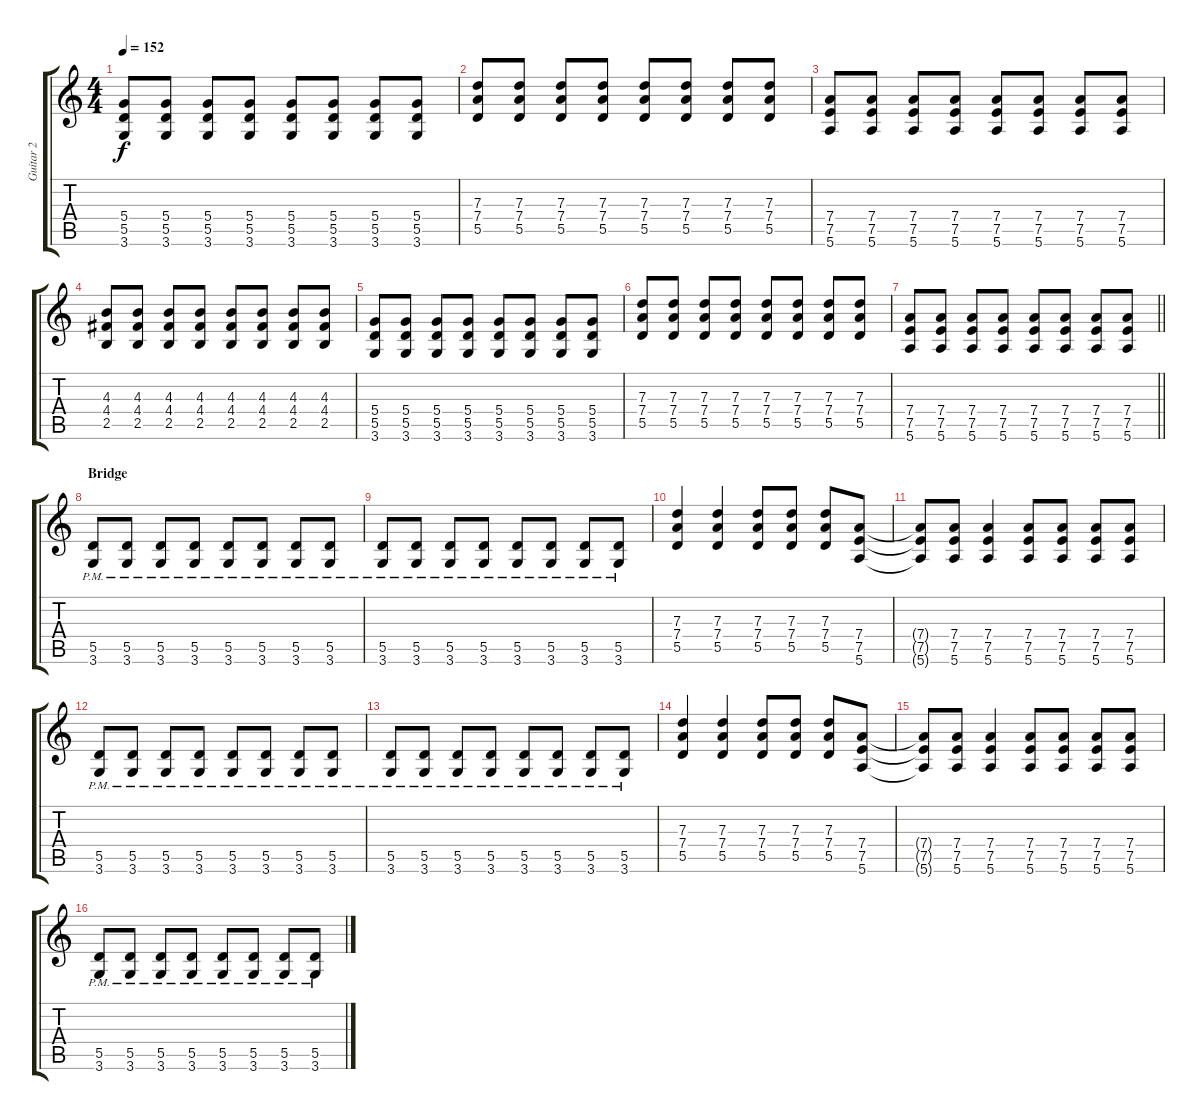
\track ("Guitar 2" "Guitar 2") {instrument overdrivenguitar}
\staff {score tabs}
\tuning (E4 B3 G3 D3 A2 E2) {hide}
\ts (4 4)
\tempo 152
\clef g2
\ks c
(5.4 5.5 3.6).8{dy f} (5.4 5.5 3.6).8 (5.4 5.5 3.6).8 (5.4 5.5 3.6).8 (5.4 5.5 3.6).8 (5.4 5.5 3.6).8 (5.4 5.5 3.6).8 (5.4 5.5 3.6).8 |
(7.3 7.4 5.5).8 (7.3 7.4 5.5).8 (7.3 7.4 5.5).8 (7.3 7.4 5.5).8 (7.3 7.4 5.5).8 (7.3 7.4 5.5).8 (7.3 7.4 5.5).8 (7.3 7.4 5.5).8 |
(7.4 7.5 5.6).8 (7.4 7.5 5.6).8 (7.4 7.5 5.6).8 (7.4 7.5 5.6).8 (7.4 7.5 5.6).8 (7.4 7.5 5.6).8 (7.4 7.5 5.6).8 (7.4 7.5 5.6).8 |
(4.3 4.4 2.5).8 (4.3 4.4 2.5).8 (4.3 4.4 2.5).8 (4.3 4.4 2.5).8 (4.3 4.4 2.5).8 (4.3 4.4 2.5).8 (4.3 4.4 2.5).8 (4.3 4.4 2.5).8 |
(5.4 5.5 3.6).8 (5.4 5.5 3.6).8 (5.4 5.5 3.6).8 (5.4 5.5 3.6).8 (5.4 5.5 3.6).8 (5.4 5.5 3.6).8 (5.4 5.5 3.6).8 (5.4 5.5 3.6).8 |
(7.3 7.4 5.5).8 (7.3 7.4 5.5).8 (7.3 7.4 5.5).8 (7.3 7.4 5.5).8 (7.3 7.4 5.5).8 (7.3 7.4 5.5).8 (7.3 7.4 5.5).8 (7.3 7.4 5.5).8 |
\barLineRight lightlight
(7.4 7.5 5.6).8 (7.4 7.5 5.6).8 (7.4 7.5 5.6).8 (7.4 7.5 5.6).8 (7.4 7.5 5.6).8 (7.4 7.5 5.6).8 (7.4 7.5 5.6).8 (7.4 7.5 5.6).8 |
\section ("" "Bridge")
(5.5{pm} 3.6{pm}).8 (5.5{pm} 3.6{pm}).8 (5.5{pm} 3.6{pm}).8 (5.5{pm} 3.6{pm}).8 (5.5{pm} 3.6{pm}).8 (5.5{pm} 3.6{pm}).8 (5.5{pm} 3.6{pm}).8 (5.5{pm} 3.6{pm}).8 |
(5.5{pm} 3.6{pm}).8 (5.5{pm} 3.6{pm}).8 (5.5{pm} 3.6{pm}).8 (5.5{pm} 3.6{pm}).8 (5.5{pm} 3.6{pm}).8 (5.5{pm} 3.6{pm}).8 (5.5{pm} 3.6{pm}).8 (5.5{pm} 3.6{pm}).8 |
(7.3 7.4 5.5).4 (7.3 7.4 5.5).4 (7.3 7.4 5.5).8 (7.3 7.4 5.5).8 (7.3 7.4 5.5).8 (7.4 7.5 5.6).8 |
(7.4{t} 7.5{t} 5.6{t}).8 (7.4 7.5 5.6).8 (7.4 7.5 5.6).4 (7.4 7.5 5.6).8 (7.4 7.5 5.6).8 (7.4 7.5 5.6).8 (7.4 7.5 5.6).8 |
(5.5{pm} 3.6{pm}).8 (5.5{pm} 3.6{pm}).8 (5.5{pm} 3.6{pm}).8 (5.5{pm} 3.6{pm}).8 (5.5{pm} 3.6{pm}).8 (5.5{pm} 3.6{pm}).8 (5.5{pm} 3.6{pm}).8 (5.5{pm} 3.6{pm}).8 |
(5.5{pm} 3.6{pm}).8 (5.5{pm} 3.6{pm}).8 (5.5{pm} 3.6{pm}).8 (5.5{pm} 3.6{pm}).8 (5.5{pm} 3.6{pm}).8 (5.5{pm} 3.6{pm}).8 (5.5{pm} 3.6{pm}).8 (5.5{pm} 3.6{pm}).8 |
(7.3 7.4 5.5).4 (7.3 7.4 5.5).4 (7.3 7.4 5.5).8 (7.3 7.4 5.5).8 (7.3 7.4 5.5).8 (7.4 7.5 5.6).8 |
(7.4{t} 7.5{t} 5.6{t}).8 (7.4 7.5 5.6).8 (7.4 7.5 5.6).4 (7.4 7.5 5.6).8 (7.4 7.5 5.6).8 (7.4 7.5 5.6).8 (7.4 7.5 5.6).8 |
(5.5{pm} 3.6{pm}).8 (5.5{pm} 3.6{pm}).8 (5.5{pm} 3.6{pm}).8 (5.5{pm} 3.6{pm}).8 (5.5{pm} 3.6{pm}).8 (5.5{pm} 3.6{pm}).8 (5.5{pm} 3.6{pm}).8 (5.5{pm} 3.6{pm}).8
